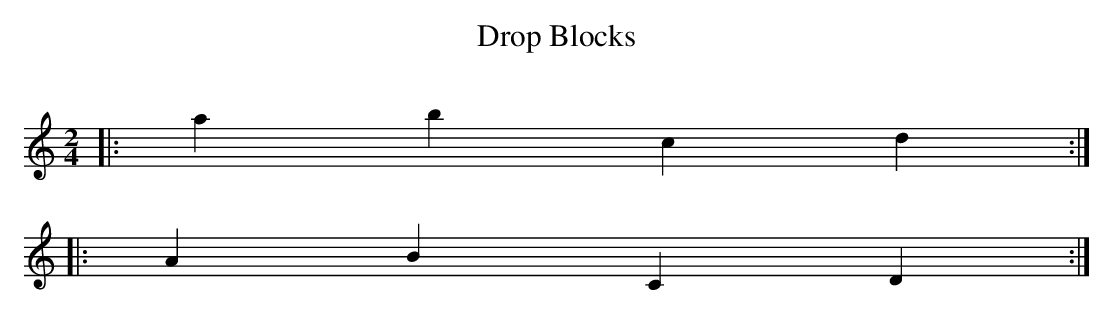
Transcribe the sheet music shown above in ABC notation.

X:1
T:Drop Blocks
O:
M:2/4
L:1/4
K:C
|: abcd :|
|: ABCD :|
